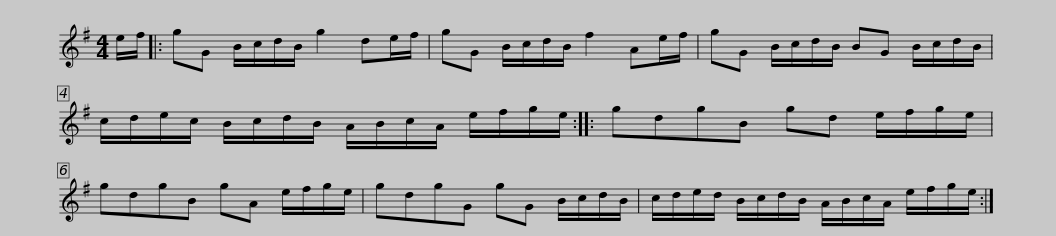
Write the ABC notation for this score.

X:1
L:1/8
M:4/4
I:linebreak $
K:G
V:1 treble
V:1
 e/f/ |: gG B/c/d/B/ g2 de/f/ | gG B/c/d/B/ f2 Ae/f/ | gG B/c/d/B/ BG B/c/d/B/ |$ c/d/e/c/ B/c/d/B/ A/B/c/A/ e/f/g/e/ :: %5
 gdgB gd e/f/g/e/ | gdgB gA e/f/g/e/ | gdgG gG B/c/d/B/ |$ c/d/e/d/ B/c/d/B/ A/B/c/A/ e/f/g/e/ :| %9
